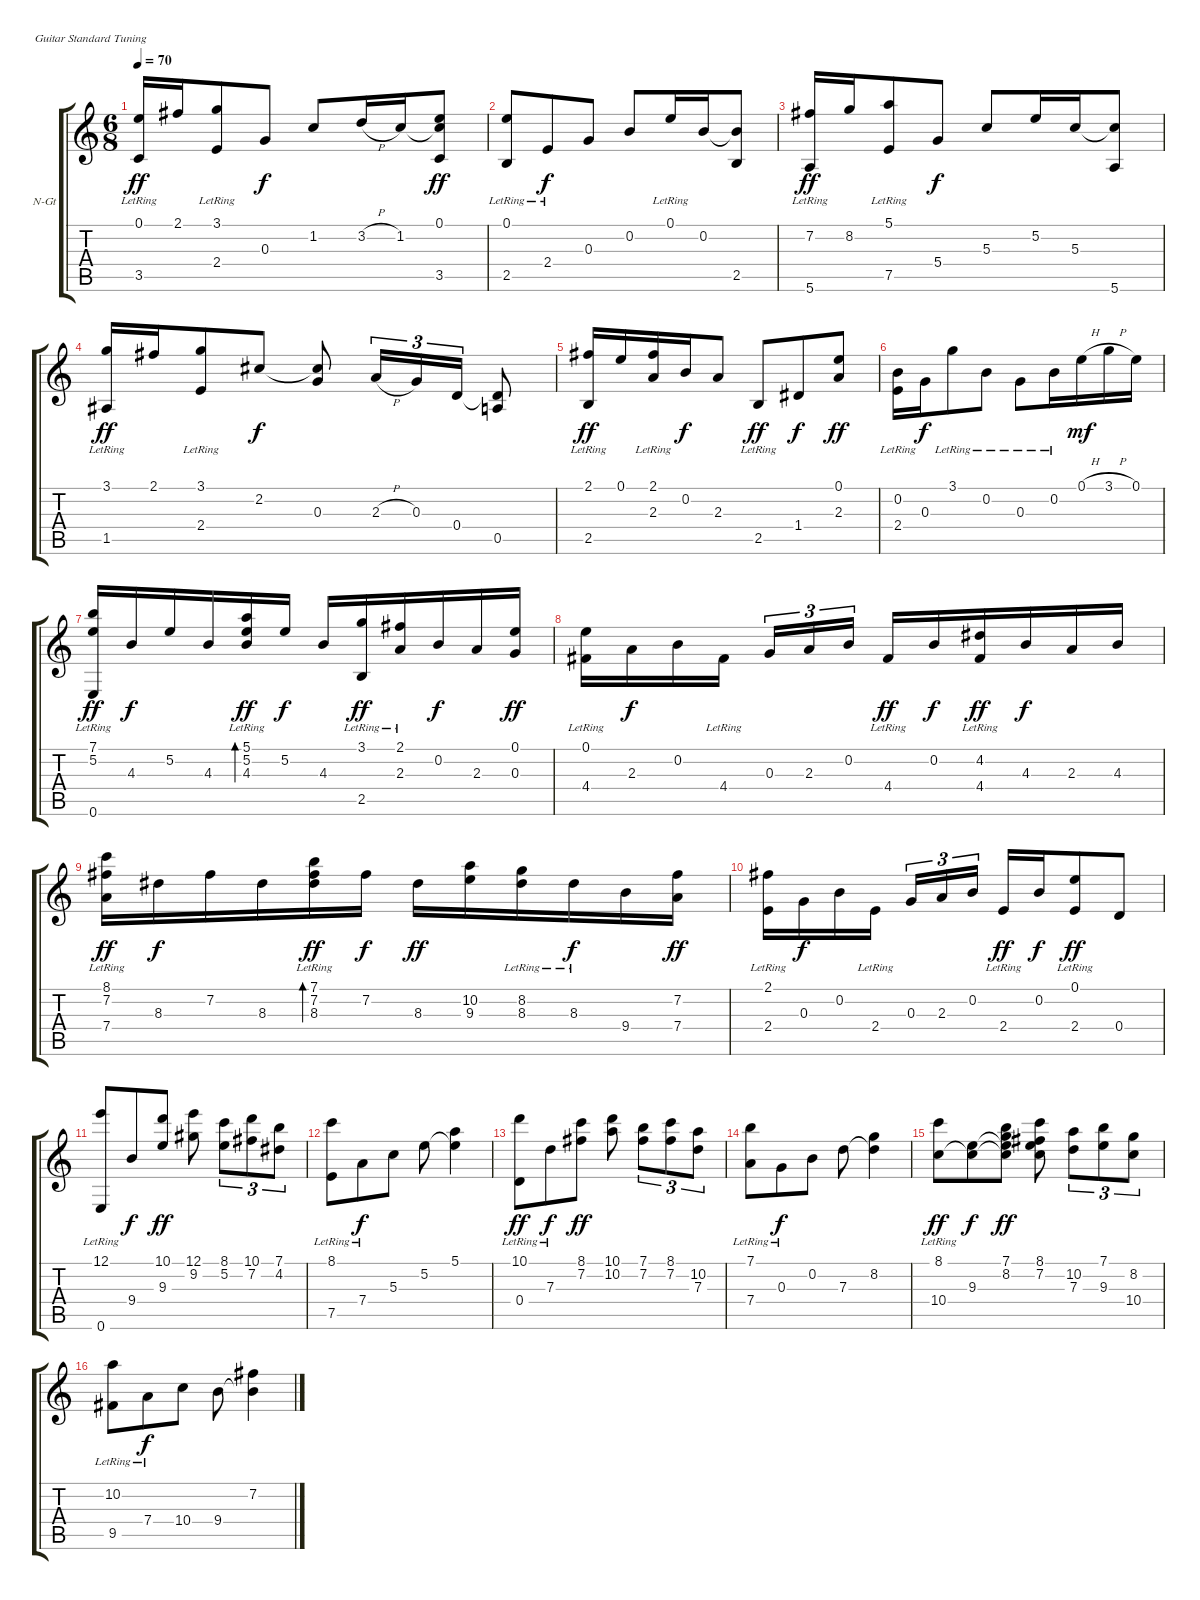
\bracketExtendMode groupsimilarinstruments
\firstSystemTrackNameOrientation horizontal
\otherSystemsTrackNameOrientation horizontal
\track ("Guitar" "N-Gt") {instrument acousticguitarnylon}
\staff {score tabs}
\tuning (E4 B3 G3 D3 A2 E2)
\ts (6 8)
\tempo 70
\clef g2
\ks c
(0.1 3.5{lr}).16{dy ff} 2.1.16 (3.1{lr} 2.4{lr}).8 0.3.8{dy f} 1.2.8 3.2{h}.16 1.2.16 (0.1 1.2{t} 3.5).8{dy ff} |
(0.1{lr} 2.5{lr}).8 2.4{lr}.8{dy f} 0.3.8 0.2.8 0.1{lr}.16 0.2.16 (0.2{t} 2.5).8 |
(7.2 5.6{lr}).16{dy ff} 8.2.16 (5.1{lr} 7.5{lr}).8 5.4.8{dy f} 5.3.8 5.2.16 5.3.16 (5.3{t} 5.6).8 |
(3.1 1.5{lr}).16{dy ff} 2.1.16 (3.1{lr} 2.4{lr}).8 2.2.8{dy f} (2.2{t} 0.3).8 2.3{h}.16{tu (3 2)} 0.3.16{tu (3 2)} 0.4.16{tu (3 2)} (0.4{t} 0.5).8 |
(2.1 2.5{lr}).16{dy ff} 0.1.16 (2.1{lr} 2.3{lr}).16 0.2.16{dy f} 2.3.8 2.5{lr}.8{dy ff} 1.4.8{dy f} (0.1 2.3).8{dy ff} |
(0.2{lr} 2.4{lr}).16 0.3.16{dy f} 3.1{lr}.8 0.2{lr}.8 0.3{lr}.8 0.2{lr}.16 0.1{h}.16{dy mf} 3.1{h}.16 0.1.16 |
(7.1{lr} 5.2{lr} 0.6{lr}).16{dy ff} 4.3.16{dy f} 5.2.16 4.3.16 (5.1{lr} 5.2 4.3{lr}).16{bd 60 dy ff} 5.2.16{dy f} 4.3.16 (3.1 2.5{lr}).16{dy ff} (2.1{lr} 2.3{lr}).16 0.2.16{dy f} 2.3.16 (0.1 0.3).16{dy ff} |
(0.1{lr} 4.4{lr}).16 2.3.16{dy f} 0.2.16 4.4{lr}.16 0.3.16{tu (3 2)} 2.3.16{tu (3 2)} 0.2.16{tu (3 2)} 4.4{lr}.16{dy ff} 0.2.16{dy f} (4.2{lr} 4.4{lr}).16{dy ff} 4.3.16{dy f} 2.3.16 4.3.16 |
(8.1{lr} 7.2{lr} 7.4{lr}).16{dy ff} 8.3.16{dy f} 7.2.16 8.3.16 (7.1{lr} 7.2 8.3{lr}).16{bd 60 dy ff} 7.2.16{dy f} 8.3.16{dy ff} (10.2 9.3).16 (8.2{lr} 8.3).16 8.3{lr}.16{dy f} 9.4.16 (7.2 7.4).16{dy ff} |
(2.1{lr} 2.4{lr}).16 0.3.16{dy f} 0.2.16 2.4{lr}.16 0.3.16{tu (3 2)} 2.3.16{tu (3 2)} 0.2.16{tu (3 2)} 2.4{lr}.16{dy ff} 0.2.16{dy f} (0.1{lr} 2.4).8{dy ff} 0.4.8 |
(12.1{lr} 0.6{lr}).8 9.4.8{dy f} (10.1 9.3).8{dy ff} (12.1 9.2).8 (8.1 5.2).8{tu (3 2)} (10.1 7.2).8{tu (3 2)} (7.1 4.2).8{tu (3 2)} |
(8.1{lr} 7.5{lr}).8 7.4{lr}.8{dy f} 5.3.8 5.2.8 (5.1 5.2{t}).4 |
(10.1{lr} 0.4{lr}).8{dy ff} 7.3{lr}.8{dy f} (8.1 7.2).8{dy ff} (10.1 10.2).8 (7.1 7.2).8{tu (3 2)} (8.1 7.2).8{tu (3 2)} (10.2 7.3).8{tu (3 2)} |
(7.1{lr} 7.4{lr}).8 0.3{lr}.8{dy f} 0.2.8 7.3.8 (8.2 7.3{t}).4 |
(8.1{lr} 10.4).8{dy ff} (9.3 10.4{t}).8{dy f} (7.1 8.2 9.3{t} 10.4{t}).8{dy ff} (8.1 7.2 9.3{t} 10.4{t}).8 (10.2 7.3).8{tu (3 2)} (7.1 9.3).8{tu (3 2)} (8.2 10.4).8{tu (3 2)} |
(10.2{lr} 9.5{lr}).8 7.4{lr}.8{dy f} 10.4.8 9.4.8 (7.2 9.4{t}).4
